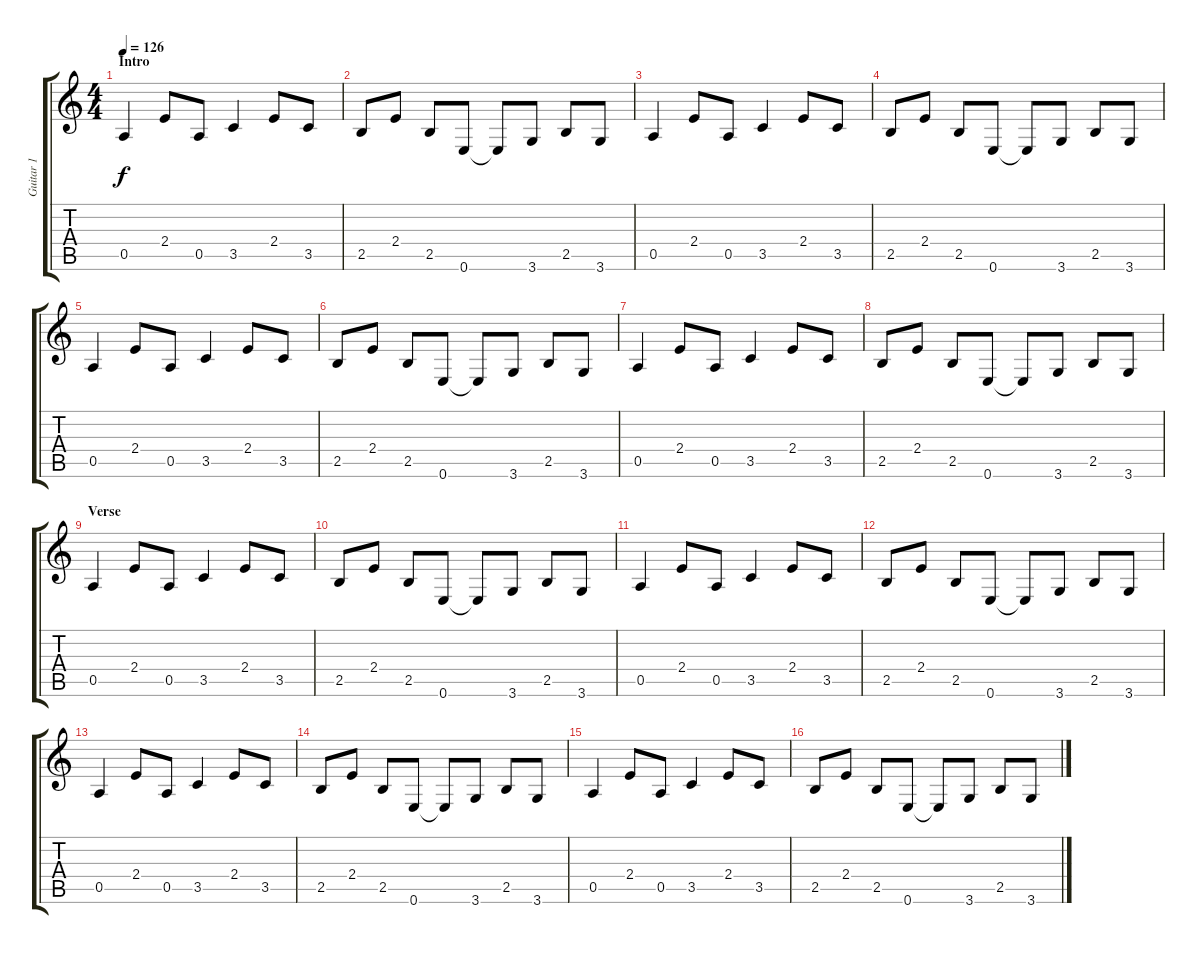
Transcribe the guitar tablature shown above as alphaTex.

\track ("Guitar 1" "Guitar 1") {instrument electricguitarclean}
\staff {score tabs}
\tuning (E4 B3 G3 D3 A2 E2) {hide}
\ts (4 4)
\section ("" "Intro")
\tempo 126
\clef g2
\ks c
0.5.4{dy f instrument electricguitarclean} 2.4.8 0.5.8 3.5.4 2.4.8 3.5.8 |
2.5.8 2.4.8 2.5.8 0.6.8 0.6{t}.8 3.6.8 2.5.8 3.6.8 |
0.5.4 2.4.8 0.5.8 3.5.4 2.4.8 3.5.8 |
2.5.8 2.4.8 2.5.8 0.6.8 0.6{t}.8 3.6.8 2.5.8 3.6.8 |
0.5.4 2.4.8 0.5.8 3.5.4 2.4.8 3.5.8 |
2.5.8 2.4.8 2.5.8 0.6.8 0.6{t}.8 3.6.8 2.5.8 3.6.8 |
0.5.4 2.4.8 0.5.8 3.5.4 2.4.8 3.5.8 |
2.5.8 2.4.8 2.5.8 0.6.8 0.6{t}.8 3.6.8 2.5.8 3.6.8 |
\section ("" "Verse")
0.5.4 2.4.8 0.5.8 3.5.4 2.4.8 3.5.8 |
2.5.8 2.4.8 2.5.8 0.6.8 0.6{t}.8 3.6.8 2.5.8 3.6.8 |
0.5.4 2.4.8 0.5.8 3.5.4 2.4.8 3.5.8 |
2.5.8 2.4.8 2.5.8 0.6.8 0.6{t}.8 3.6.8 2.5.8 3.6.8 |
0.5.4 2.4.8 0.5.8 3.5.4 2.4.8 3.5.8 |
2.5.8 2.4.8 2.5.8 0.6.8 0.6{t}.8 3.6.8 2.5.8 3.6.8 |
0.5.4 2.4.8 0.5.8 3.5.4 2.4.8 3.5.8 |
2.5.8 2.4.8 2.5.8 0.6.8 0.6{t}.8 3.6.8 2.5.8 3.6.8
